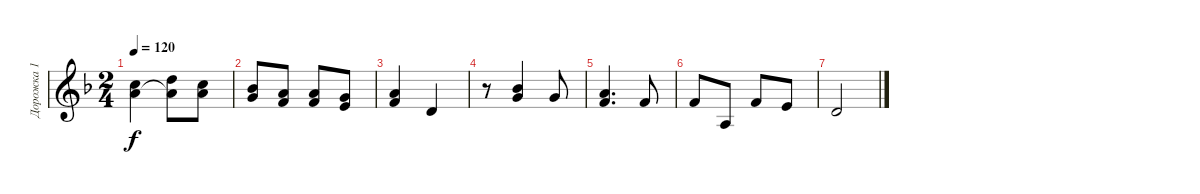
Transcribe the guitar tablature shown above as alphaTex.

\track ("Дорожка 1" "Дорожка 1") {instrument acousticguitarsteel}
\staff {score}
\tuning (E4 B3 G3 D3 A2 E2) {hide}
\ts (2 4)
\tempo 120
\clef g2
\ks f
(1.2 2.3).4{dy f} (3.2 2.3{t}).8 (1.2 2.3).8 |
(3.3 5.4).8 (2.3 3.4).8 (2.3 3.4).8 (0.3 2.4).8 |
(2.3 3.4).4 0.4.4 |
r.8 (3.3 5.4).4 0.3.8 |
(2.3 3.4).4{d} 3.4.8 |
3.4.8 0.5.8 3.4.8 2.4.8 |
0.4.2
